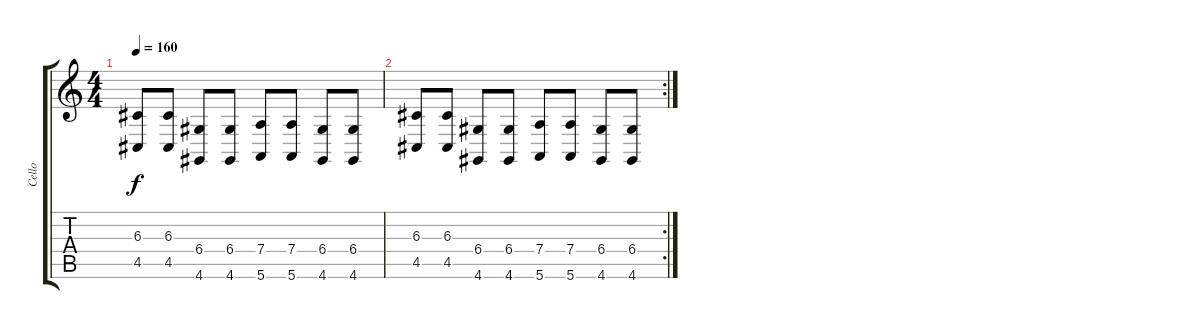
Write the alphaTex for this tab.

\track ("Cello" "Cello") {instrument cello}
\staff {score tabs}
\tuning (E4 B3 G3 D3 A2 E2) {hide}
\ts (4 4)
\tempo 160
\clef g2
\ks c
(6.3 4.5).8{dy f} (6.3 4.5).8 (6.4 4.6).8 (6.4 4.6).8 (7.4 5.6).8 (7.4 5.6).8 (6.4 4.6).8 (6.4 4.6).8 |
\rc 2
(6.3 4.5).8 (6.3 4.5).8 (6.4 4.6).8 (6.4 4.6).8 (7.4 5.6).8 (7.4 5.6).8 (6.4 4.6).8 (6.4 4.6).8
